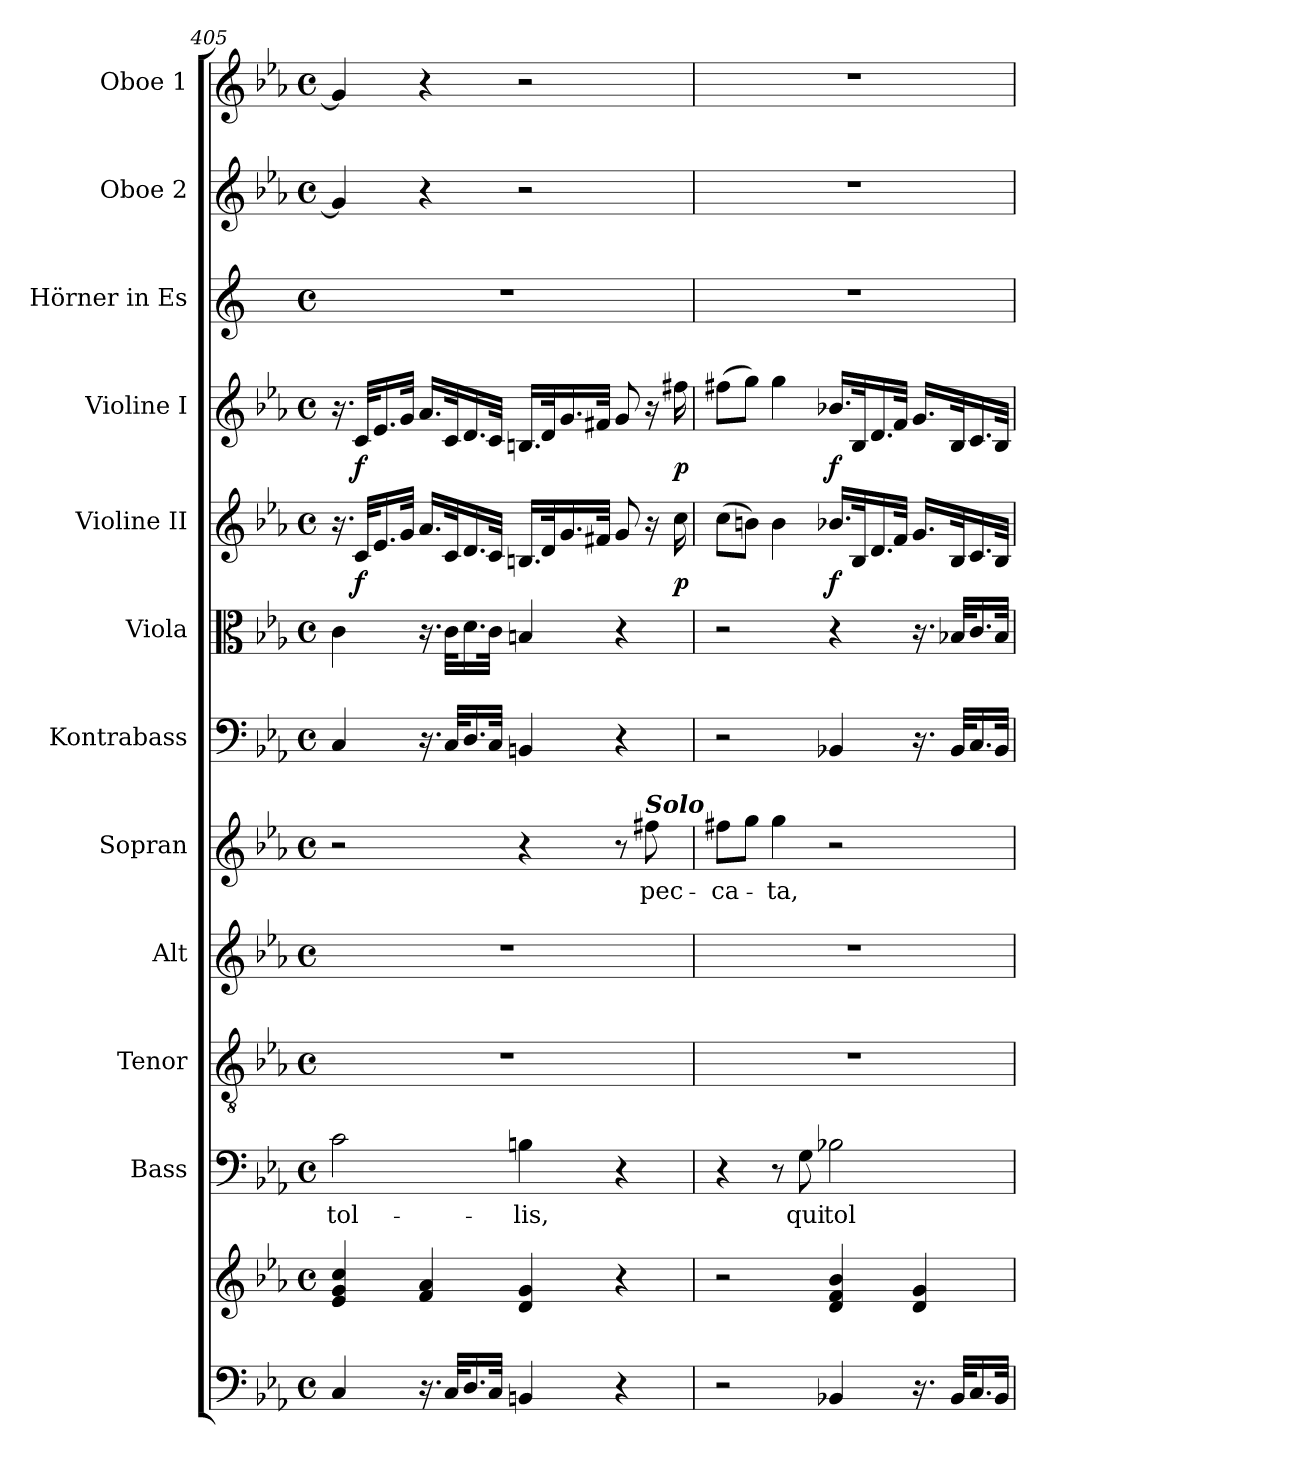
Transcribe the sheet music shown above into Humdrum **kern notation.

**kern	**kern	**kern	**text	**kern	**kern	**kern	**text	**kern	**kern	**kern	**dynam	**kern	**dynam	**kern	**kern	**kern
*part12	*part12	*part11	*part11	*part10	*part9	*part8	*part8	*part7	*part6	*part5	*part5	*part4	*part4	*part3	*part2	*part1
*staff13	*staff12	*staff11	*staff11	*staff10	*staff9	*staff8	*staff8	*staff7	*staff6	*staff5	*staff5	*staff4	*staff4	*staff3	*staff2	*staff1
*	*	*I"Bass	*	*I"Tenor	*I"Alt	*I"Sopran	*	*I"Kontrabass	*I"Viola	*I"Violine II	*	*I"Violine I	*	*I"Hörner in Es	*I"Oboe 2	*I"Oboe 1
*	*	*I'B.	*	*I'T.	*I'A.	*I'S.	*	*I'Kb.	*I'Vla.	*I'Vl. II	*	*I'Vl. I	*	*	*I'Ob. 2	*I'Ob. 1
*clefF4	*clefG2	*clefF4	*	*clefGv2	*clefG2	*clefG2	*	*clefF4	*clefC3	*clefG2	*	*clefG2	*	*clefG2	*clefG2	*clefG2
*	*	*	*	*	*	*	*	*ITrd7c12	*	*	*	*	*	*ITrd5c9	*	*
*k[b-e-a-]	*k[b-e-a-]	*k[b-e-a-]	*	*k[b-e-a-]	*k[b-e-a-]	*k[b-e-a-]	*	*k[b-e-a-]	*k[b-e-a-]	*k[b-e-a-]	*	*k[b-e-a-]	*	*k[b-e-a-]	*k[b-e-a-]	*k[b-e-a-]
*E-:	*E-:	*E-:	*	*E-:	*E-:	*E-:	*	*E-:	*E-:	*E-:	*	*E-:	*	*E-:	*E-:	*E-:
*M4/4	*M4/4	*M4/4	*	*M4/4	*M4/4	*M4/4	*	*M4/4	*M4/4	*M4/4	*	*M4/4	*	*M4/4	*M4/4	*M4/4
*met(c)	*met(c)	*met(c)	*	*met(c)	*met(c)	*met(c)	*	*met(c)	*met(c)	*met(c)	*	*met(c)	*	*met(c)	*met(c)	*met(c)
=405	=405	=405	=405	=405	=405	=405	=405	=405	=405	=405	=405	=405	=405	=405	=405	=405
!	!	!	!LO:LY:b	!	!	!	!	!	!	!	!	!	!	!	!	!
4C/	4e-/ 4g/ 4cc/	2c\	tol-	1r	1r	2r	.	4CC/	4c\	16.r	.	16.r	.	1r	4g/]	4g/]
!	!	!	!	!	!	!	!	!	!	!	!LO:DY:b	!	!LO:DY:b	!	!	!
.	.	.	.	.	.	.	.	.	.	32c/KLL	f	32c/KLL	f	.	.	.
.	.	.	.	.	.	.	.	.	.	16.e-/	.	16.e-/	.	.	.	.
.	.	.	.	.	.	.	.	.	.	32g/JJk	.	32g/JJk	.	.	.	.
16.r	4f/ 4a-/	.	.	.	.	.	.	16.r	16.r	16.a-/LL	.	16.a-/LL	.	.	4r	4r
32C/KLL	.	.	.	.	.	.	.	32CC/KLL	32c\KLL	32c/k	.	32c/k	.	.	.	.
16.D/	.	.	.	.	.	.	.	16.DD/	16.d\	16.d/	.	16.d/	.	.	.	.
32C/JJk	.	.	.	.	.	.	.	32CC/JJk	32c\JJk	32c/JJk	.	32c/JJk	.	.	.	.
!	!	!	!LO:LY:b	!	!	!	!	!	!	!	!	!	!	!	!	!
4BBn/	4d/ 4g/	4Bn\	-lis,	.	.	4r	.	4BBBn/	4Bn/	16.Bn/LL	.	16.Bn/LL	.	.	2r	2r
.	.	.	.	.	.	.	.	.	.	32d/k	.	32d/k	.	.	.	.
.	.	.	.	.	.	.	.	.	.	16.g/	.	16.g/	.	.	.	.
.	.	.	.	.	.	.	.	.	.	32f#X/JJk	.	32f#X/JJk	.	.	.	.
4r	4r	4r	.	.	.	8r	.	4r	4r	8g/	.	8g/	.	.	.	.
!	!	!	!	!	!	!LO:TX:a:Bi:t=Solo	!	!	!	!	!	!	!	!	!	!
!	!	!	!	!	!	!	!LO:LY:b	!	!	!	!	!	!	!	!	!
.	.	.	.	.	.	8ff#X\	pec-	.	.	16r	.	16r	.	.	.	.
!	!	!	!	!	!	!	!	!	!	!	!LO:DY:b	!	!LO:DY:b	!	!	!
.	.	.	.	.	.	.	.	.	.	16cc\	p	16ff#X\	p	.	.	.
=406	=406	=406	=406	=406	=406	=406	=406	=406	=406	=406	=406	=406	=406	=406	=406	=406
!	!	!	!	!	!	!	!LO:LY:b	!	!	!	!	!	!	!	!	!
2r	2r	4r	.	1r	1r	8ff#X\L	-ca-	2r	2r	(>8cc\L	.	(>8ff#X\L	.	1r	1r	1r
.	.	.	.	.	.	8gg\J	.	.	.	8bn\J)	.	8gg\J)	.	.	.	.
!	!	!	!	!	!	!	!LO:LY:b	!	!	!	!	!	!	!	!	!
.	.	8r	.	.	.	4gg\	-ta,	.	.	4b\	.	4gg\	.	.	.	.
!	!	!	!LO:LY:b	!	!	!	!	!	!	!	!	!	!	!	!	!
.	.	8G\	qui	.	.	.	.	.	.	.	.	.	.	.	.	.
!	!	!	!LO:LY:b	!	!	!	!	!	!	!	!LO:DY:b	!	!LO:DY:b	!	!	!
4BB-X/	4d/ 4f/ 4b-/	2B-X\	tol-	.	.	2r	.	4BBB-X/	4r	16.b-X/LL	f	16.b-X/LL	f	.	.	.
.	.	.	.	.	.	.	.	.	.	32B-/k	.	32B-/k	.	.	.	.
.	.	.	.	.	.	.	.	.	.	16.d/	.	16.d/	.	.	.	.
.	.	.	.	.	.	.	.	.	.	32f/JJk	.	32f/JJk	.	.	.	.
16.r	4d/ 4g/	.	.	.	.	.	.	16.r	16.r	16.g/LL	.	16.g/LL	.	.	.	.
32BB-/KLL	.	.	.	.	.	.	.	32BBB-/KLL	32B-X/KLL	32B-/k	.	32B-/k	.	.	.	.
16.C/	.	.	.	.	.	.	.	16.CC/	16.c/	16.c/	.	16.c/	.	.	.	.
32BB-/JJk	.	.	.	.	.	.	.	32BBB-/JJk	32B-/JJk	32B-/JJk	.	32B-/JJk	.	.	.	.
=	=	=	=	=	=	=	=	=	=	=	=	=	=	=	=	=
*-	*-	*-	*-	*-	*-	*-	*-	*-	*-	*-	*-	*-	*-	*-	*-	*-
